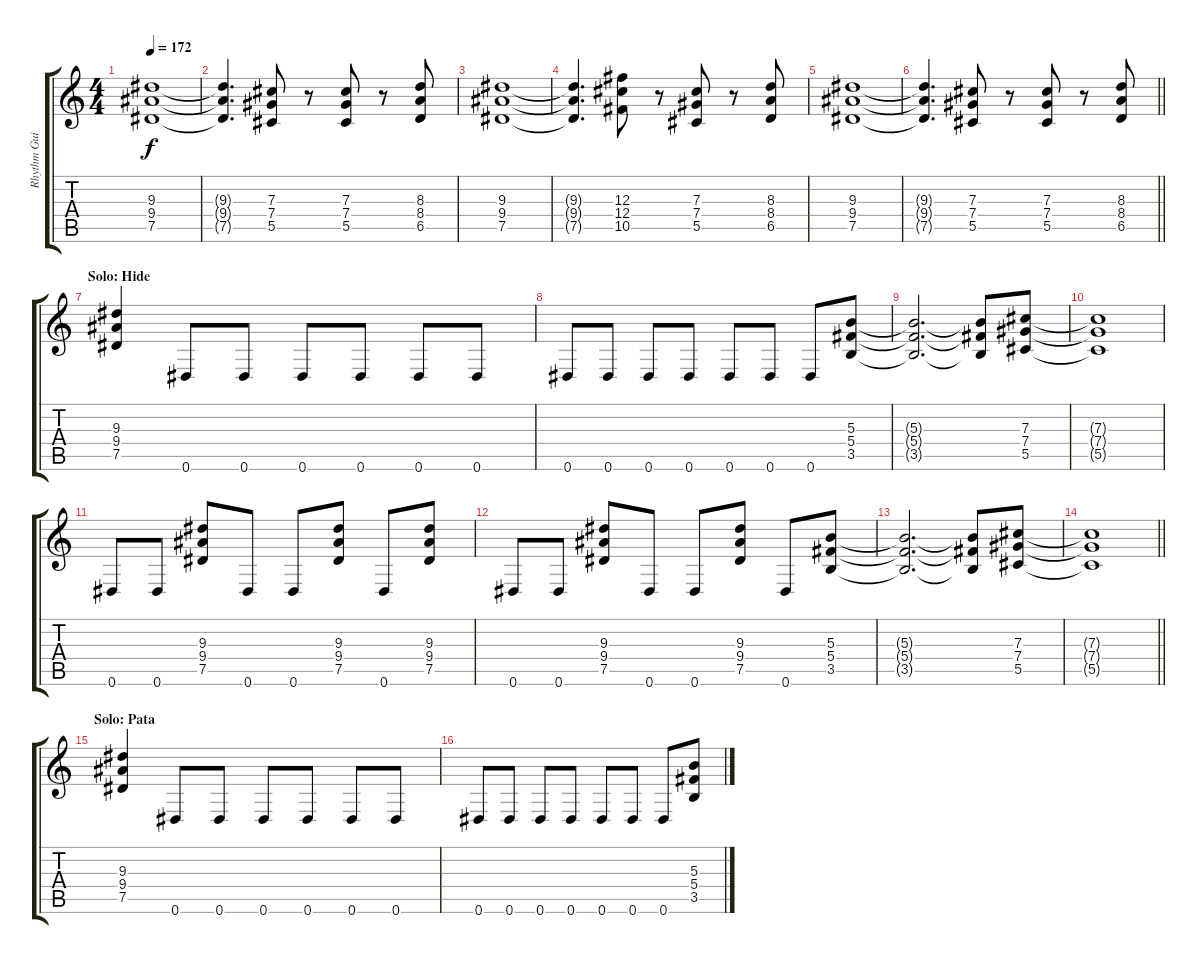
\track ("Rhythm Guitar 1: Hide" "Rhythm Gui") {instrument overdrivenguitar}
\staff {score tabs}
\tuning (Eb4 Bb3 Gb3 Db3 Ab2 Eb2) {hide}
\ts (4 4)
\tempo 172
\clef g2
\ks c
(9.3 9.4 7.5).1{dy f} |
(9.3{t} 9.4{t} 7.5{t}).4{d} (7.3 7.4 5.5).8 r.8 (7.3 7.4 5.5).8 r.8 (8.3 8.4 6.5).8 |
(9.3 9.4 7.5).1 |
(9.3{t} 9.4{t} 7.5{t}).4{d} (12.3 12.4 10.5).8 r.8 (7.3 7.4 5.5).8 r.8 (8.3 8.4 6.5).8 |
(9.3 9.4 7.5).1 |
\barLineRight lightlight
(9.3{t} 9.4{t} 7.5{t}).4{d} (7.3 7.4 5.5).8 r.8 (7.3 7.4 5.5).8 r.8 (8.3 8.4 6.5).8 |
\section ("" "Solo: Hide")
(9.3 9.4 7.5).4 0.6.8 0.6.8 0.6.8 0.6.8 0.6.8 0.6.8 |
0.6.8 0.6.8 0.6.8 0.6.8 0.6.8 0.6.8 0.6.8 (5.3 5.4 3.5).8 |
(5.3{t} 5.4{t} 3.5{t}).2{d} (5.3{t} 5.4{t} 3.5{t}).8 (7.3 7.4 5.5).8 |
(7.3{t} 7.4{t} 5.5{t}).1 |
0.6.8 0.6.8 (9.3 9.4 7.5).8 0.6.8 0.6.8 (9.3 9.4 7.5).8 0.6.8 (9.3 9.4 7.5).8 |
0.6.8 0.6.8 (9.3 9.4 7.5).8 0.6.8 0.6.8 (9.3 9.4 7.5).8 0.6.8 (5.3 5.4 3.5).8 |
(5.3{t} 5.4{t} 3.5{t}).2{d} (5.3{t} 5.4{t} 3.5{t}).8 (7.3 7.4 5.5).8 |
\barLineRight lightlight
(7.3{t} 7.4{t} 5.5{t}).1 |
\section ("" "Solo: Pata")
(9.3 9.4 7.5).4 0.6.8 0.6.8 0.6.8 0.6.8 0.6.8 0.6.8 |
0.6.8 0.6.8 0.6.8 0.6.8 0.6.8 0.6.8 0.6.8 (5.3 5.4 3.5).8
